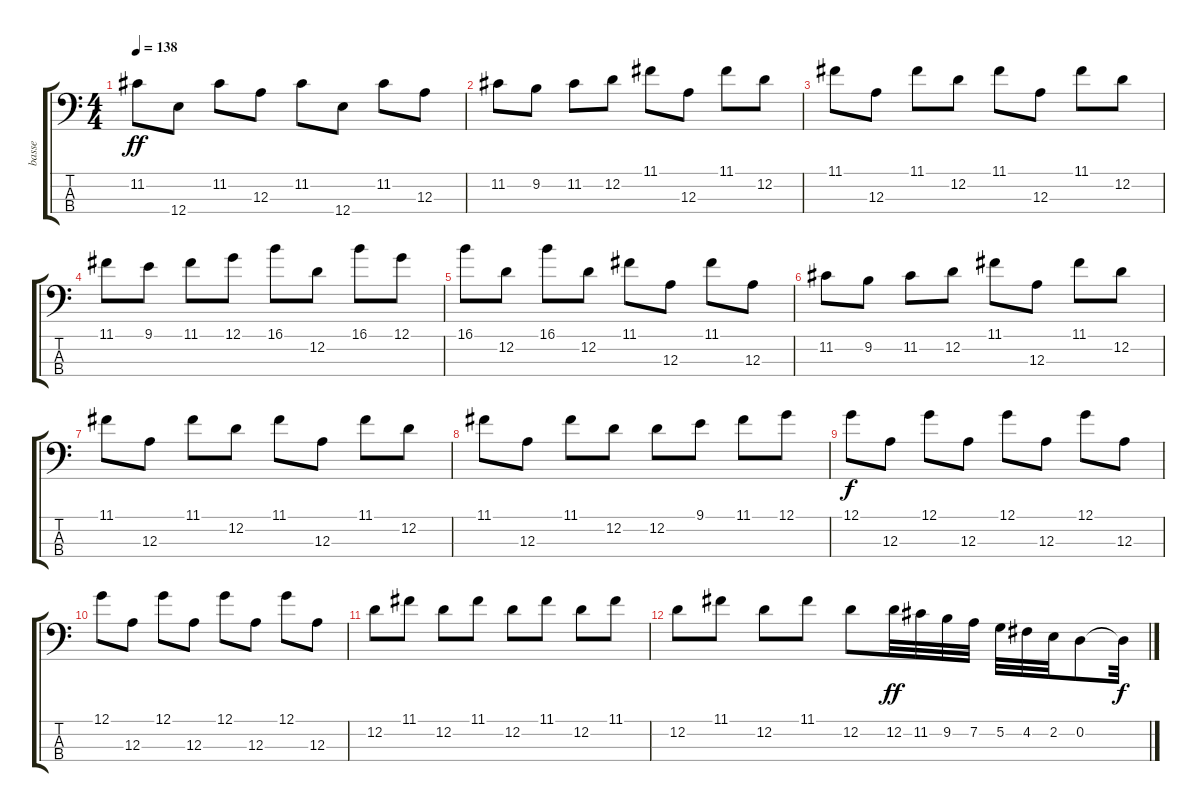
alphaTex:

\track ("basse" "basse") {instrument electricbassfinger}
\staff {score tabs}
\tuning (G2 D2 A1 E1) {hide}
\ts (4 4)
\tempo 138
\clef f4
\ks c
11.2.8{dy ff} 12.4.8 11.2.8 12.3.8 11.2.8 12.4.8 11.2.8 12.3.8 |
11.2.8 9.2.8 11.2.8 12.2.8 11.1.8 12.3.8 11.1.8 12.2.8 |
11.1.8 12.3.8 11.1.8 12.2.8 11.1.8 12.3.8 11.1.8 12.2.8 |
11.1.8 9.1.8 11.1.8 12.1.8 16.1.8 12.2.8 16.1.8 12.1.8 |
16.1.8 12.2.8 16.1.8 12.2.8 11.1.8 12.3.8 11.1.8 12.3.8 |
11.2.8 9.2.8 11.2.8 12.2.8 11.1.8 12.3.8 11.1.8 12.2.8 |
11.1.8 12.3.8 11.1.8 12.2.8 11.1.8 12.3.8 11.1.8 12.2.8 |
11.1.8 12.3.8 11.1.8 12.2.8 12.2.8 9.1.8 11.1.8 12.1.8 |
12.1.8{dy f volume 6} 12.3.8 12.1.8 12.3.8 12.1.8 12.3.8 12.1.8 12.3.8 |
12.1.8 12.3.8 12.1.8 12.3.8 12.1.8 12.3.8 12.1.8 12.3.8 |
12.2.8 11.1.8 12.2.8 11.1.8 12.2.8 11.1.8 12.2.8 11.1.8 |
12.2.8 11.1.8 12.2.8 11.1.8 12.2.8 12.2.32{dy ff} 11.2.32 9.2.32 7.2.32 5.2.32 4.2.32 2.2.32 0.2.8 0.2{t}.32{dy f}
